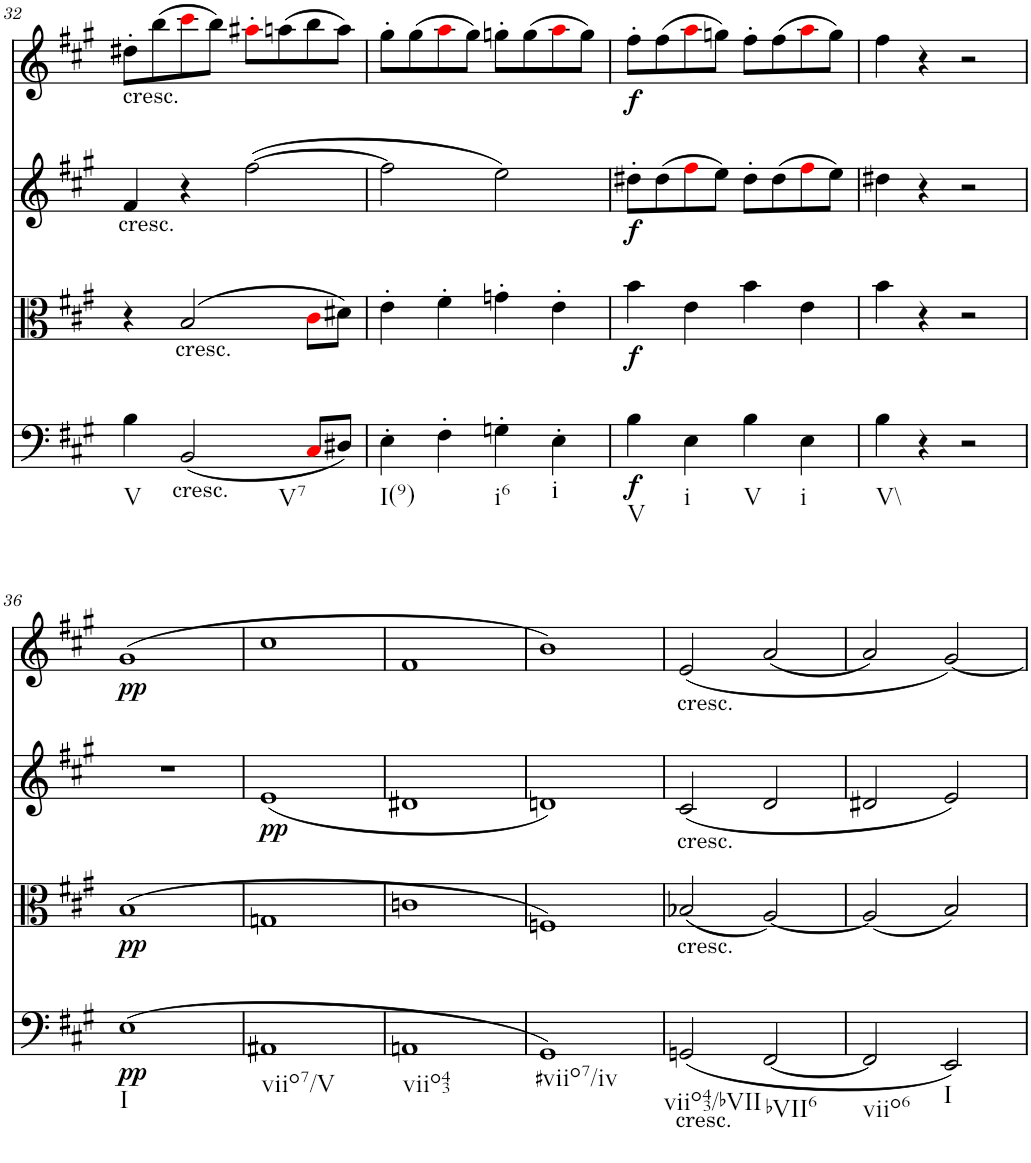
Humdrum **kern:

**kern	**dynam	**kern	**dynam	**kern	**dynam	**kern	**dynam
*part4	*part4	*part3	*part3	*part2	*part2	*part1	*part1
*staff4	*staff4	*staff3	*staff3	*staff2	*staff2	*staff1	*staff1
*I"Violoncello	*	*I"Viola	*	*I"Violin 2	*	*I"Violin 1	*
*I'Vc	*	*I'Vla	*	*I'Vln	*	*I'Vln	*
!!LO:PB:g=z
*clefF4	*	*clefC3	*	*clefG2	*	*clefG2	*
*k[f#c#g#]	*	*k[f#c#g#]	*	*k[f#c#g#]	*	*k[f#c#g#]	*
*A:	*	*A:	*	*A:	*	*A:	*
*M2/2	*	*M2/2	*	*M2/2	*	*M2/2	*
*met(c|)	*	*met(c|)	*	*met(c|)	*	*met(c|)	*
=32	=32	=32	=32	=32	=32	=32	=32
!	!	!	!	!	!	!LO:TX:b:t=cresc.	!
!	!	!	!	!LO:TX:b:t=cresc.	!	!	!
!LO:TX:b:t=V	!	!	!	!	!	!	!
4B\	.	4r	.	4f#/	.	8dd#X'\L	.
.	.	.	.	.	.	(8bb\	.
!	!	!LO:TX:b:t=cresc.	!	!	!	!	!
!LO:TX:b:t=cresc.	!	!	!	!	!	!	!
!LO:TX:b:t=V7	!	!	!	!	!	!	!
(2BB/	.	(2B/	.	4r	.	8ccc#i\	.
.	.	.	.	.	.	8bb\J)	.
.	.	.	.	([2ff#\	.	8aa#X'i\L	.
.	.	.	.	.	.	(8aan\	.
8C#i/L	.	8c#i\L	.	.	.	8bb\	.
8D#X/J)	.	8d#X\J)	.	.	.	8aa\J)	.
=33	=33	=33	=33	=33	=33	=33	=33
!LO:TX:b:t=I(9)	!	!	!	!	!	!	!
4E'\	.	4e'\	.	2ff#\]	.	8gg#'\L	.
.	.	.	.	.	.	(8gg#\	.
4F#'\	.	4f#'\	.	.	.	8aai\	.
.	.	.	.	.	.	8gg#\J)	.
!LO:TX:b:t=i6	!	!	!	!	!	!	!
4Gn'\	.	4gn'\	.	2ee\)	.	8ggn'\L	.
.	.	.	.	.	.	(8gg\	.
!LO:TX:b:t=i	!	!	!	!	!	!	!
4E'\	.	4e'\	.	.	.	8aai\	.
.	.	.	.	.	.	8gg\J)	.
=34	=34	=34	=34	=34	=34	=34	=34
!LO:TX:b:t=V	!	!	!	!	!	!	!
!	!LO:DY:b	!	!LO:DY:b	!	!LO:DY:b	!	!LO:DY:b
4B\	f	4b\	f	8dd#X'\L	f	8ff#'\L	f
.	.	.	.	(8dd#\	.	(8ff#\	.
!LO:TX:b:t=i	!	!	!	!	!	!	!
4E\	.	4e\	.	8ff#i\	.	8aai\	.
.	.	.	.	8ee\J)	.	8ggn\J)	.
!LO:TX:b:t=V	!	!	!	!	!	!	!
4B\	.	4b\	.	8dd#'\L	.	8ff#'\L	.
.	.	.	.	(8dd#\	.	(8ff#\	.
!LO:TX:b:t=i	!	!	!	!	!	!	!
4E\	.	4e\	.	8ff#i\	.	8aai\	.
.	.	.	.	8ee\J)	.	8gg\J)	.
=35	=35	=35	=35	=35	=35	=35	=35
!LO:TX:b:t=V\\	!	!	!	!	!	!	!
4B\	.	4b\	.	4dd#X\	.	4ff#\	.
4r	.	4r	.	4r	.	4r	.
2r	.	2r	.	2r	.	2r	.
!!LO:LB:g=z
=36	=36	=36	=36	=36	=36	=36	=36
!LO:TX:b:t=I	!	!	!	!	!	!	!
!	!LO:DY:b	!	!LO:DY:b	!	!	!	!LO:DY:b
(1E	pp	(1B	pp	1r	.	(1g#	pp
=37	=37	=37	=37	=37	=37	=37	=37
!LO:TX:b:t=viio7/V	!	!	!	!	!	!	!
!	!	!	!	!	!LO:DY:b	!	!
1AA#X	.	1Gn	.	(1e	pp	1cc#	.
=38	=38	=38	=38	=38	=38	=38	=38
!LO:TX:b:t=viio43	!	!	!	!	!	!	!
1AAn	.	1cn	.	1d#X	.	1f#	.
=39	=39	=39	=39	=39	=39	=39	=39
!LO:TX:b:t=#viio7/iv	!	!	!	!	!	!	!
1GG#)	.	1Fn)	.	1dn)	.	1b)	.
=40	=40	=40	=40	=40	=40	=40	=40
!	!	!	!	!	!	!LO:TX:b:t=cresc.	!
!	!	!	!	!LO:TX:b:t=cresc.	!	!	!
!	!	!LO:TX:b:t=cresc.	!	!	!	!	!
!LO:TX:b:t=cresc.	!	!	!	!	!	!	!
!LO:TX:b:t=viio43/bVII	!	!	!	!	!	!	!
(2GGn/	.	(2B-X/	.	(2c#/	.	(2e/	.
!LO:TX:b:t=bVII6	!	!	!	!	!	!	!
[2FF#/	.	[2A/)	.	2d/	.	(2a/	.
=41	=41	=41	=41	=41	=41	=41	=41
!LO:TX:b:t=viio6	!	!	!	!	!	!	!
2FF#/]	.	(2A/]	.	2d#X/	.	2a/)	.
!LO:TX:b:t=I	!	!	!	!	!	!	!
2EE/)	.	2B/)	.	2e/)	.	[2g#/)	.
=	=	=	=	=	=	=	=
*-	*-	*-	*-	*-	*-	*-	*-
